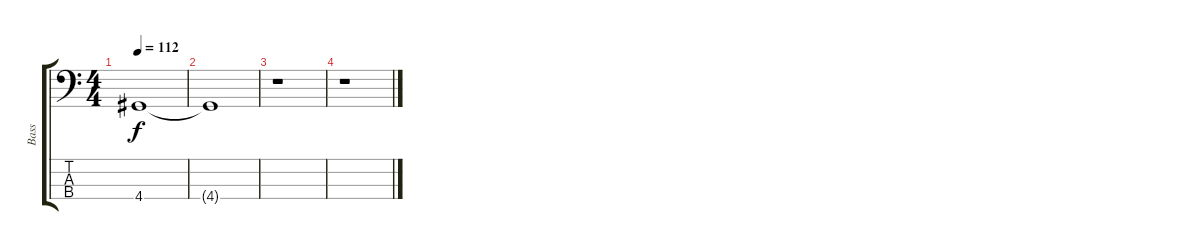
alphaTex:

\track ("Bass" "Bass") {instrument fretlessbass}
\staff {score tabs}
\tuning (G2 D2 A1 E1) {hide}
\ts (4 4)
\tempo 112
\clef f4
\ks c
4.4.1{dy f} |
4.4{t}.1 |
r.1 |
r.1
